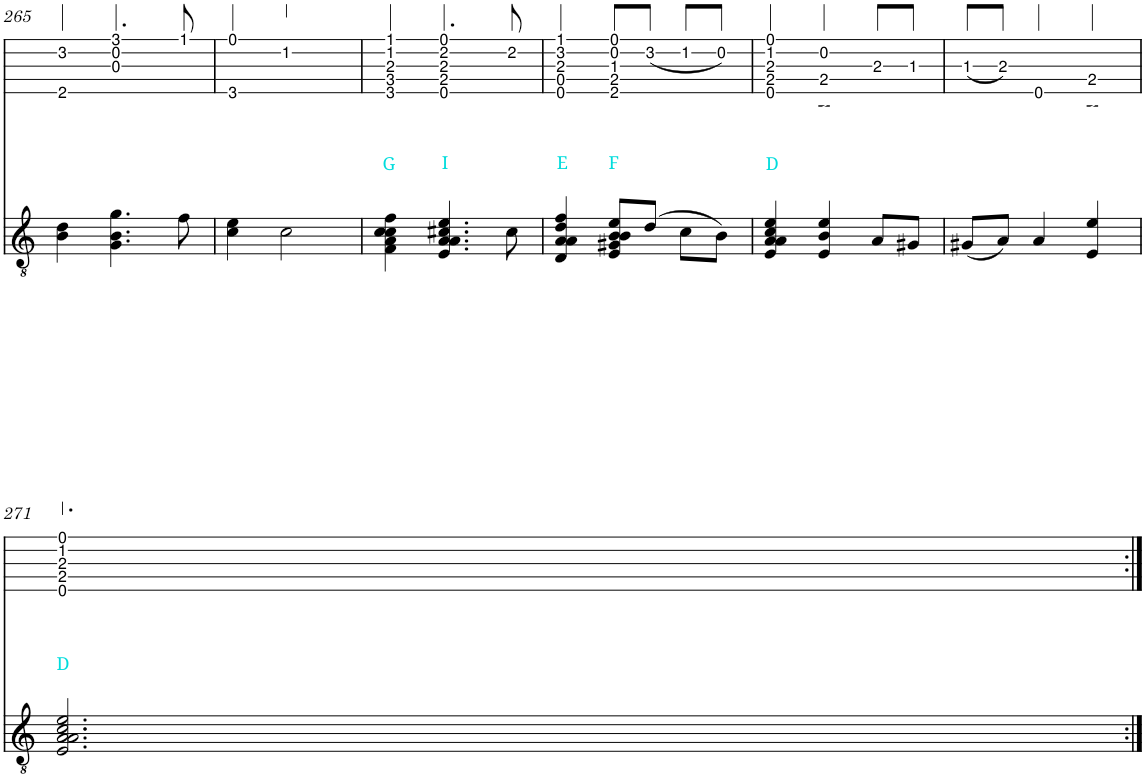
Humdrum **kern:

**kern	**kern
*part1	*part1
*staff2	*staff1
*I"Classical Guitar	*
*I'Guit.	*
!!LO:PB:g=z
*clefGv2	*
*k[]	*k[]
*M3/4	*M3/4
=265	=265
4B\ 4d\	4B/ 4d/
4.G\ 4.B\ 4.g\	4.G/ 4.B/ 4.g/
8f\	8f/
=266	=266
4c\ 4e\	4c/ 4e/
2c\	2c/
=267	=267
!LO:TX:a:color=#00DCDC:t=G	!
4F\ 4A\ 4c\ 4c\ 4f\	4c/ 4F/ 4A/ 4c/ 4f/
!LO:TX:a:color=#00DCDC:t=I	!
4.E/ 4.A/ 4.A/ 4.c#X/ 4.e/	4.A/ 4.E/ 4.A/ 4.c#X/ 4.e/
8c#\	8c#/
=268	=268
!LO:TX:a:color=#00DCDC:t=E	!
4D/ 4A/ 4A/ 4d/ 4f/	4A/ 4D/ 4A/ 4d/ 4f/
!LO:TX:a:color=#00DCDC:t=F	!
8E/ 8G#X/ 8B/ 8B/ 8e/L	8B/ 8E/ 8G#X/ 8B/ 8e/L
8d/J	(8d/J
8c\L	8c/L
8B\J	8B/J)
=269	=269
!LO:TX:a:color=#00DCDC:t=D	!
4E/ 4A/ 4A/ 4c/ 4e/	4A/ 4E/ 4A/ 4c/ 4e/
4E/ 4B/ 4e/	4ei/ 4E/ 4B/
8A/L	8A/L
8G#X/J	8G#X/J
=270	=270
8G#X/L	(8G#X/L
8A/J	8A/J)
4A/	4A/
4E/ 4e/	4ei/ 4E/
!!LO:LB:g=z
=271	=271
!LO:TX:a:color=#00DCDC:t=D	!
2.E/ 2.A/ 2.A/ 2.c/ 2.e/	2.A/ 2.E/ 2.A/ 2.c/ 2.e/
=:|!	=:|!
*-	*-
